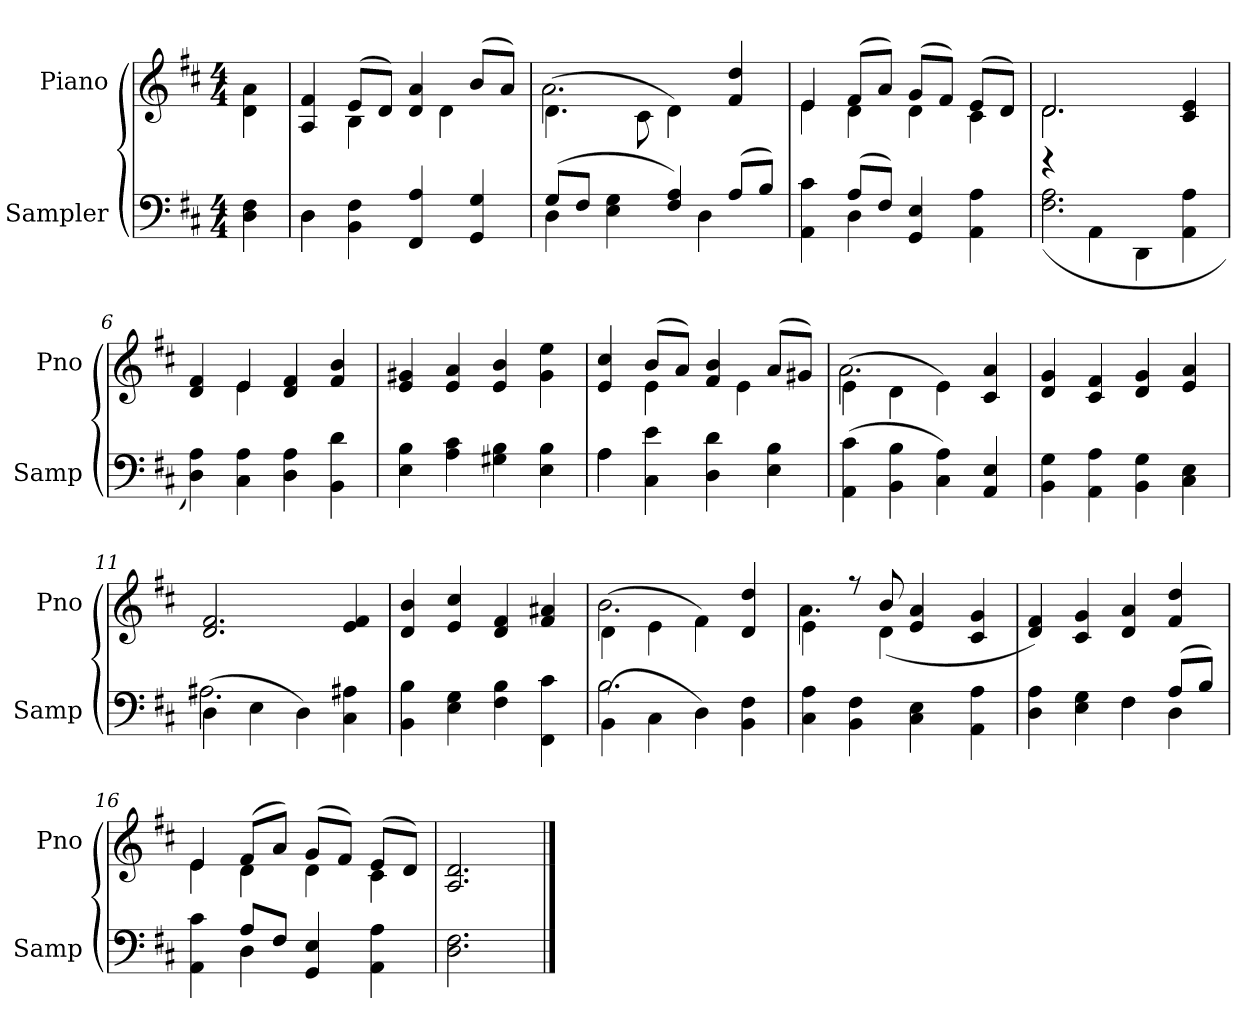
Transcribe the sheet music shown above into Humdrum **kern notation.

**kern	**kern
*part2	*part1
*staff2	*staff1
*I"Sampler	*I"Piano
*I'Samp	*I'Pno
*clefF4	*clefG2
*k[f#c#]	*k[f#c#]
*D:	*D:
*M4/4	*M4/4
=1	=1
4D 4F#	4d\ 4a\
=2	=2
*^	*^
4D\	4D	4A 4f#	4ryy
4BB 4F#	2.ryy	(8e/L	4B
.	.	8d/J)	.
4FF# 4A	.	4d 4a	8ryy
.	.	.	4d
4GG 4G	.	(8b/L	.
.	.	8a/J)	8ryy
=3	=3	=3	=3
(8G/L	4D	(4.d\	2.a
8F#/J	.	.	.
4E 4G	4.ryy	.	.
.	.	8c#\	.
4F# 4A)	.	4d\)	.
.	4D	.	.
(8A/L	.	4f# 4dd	4ryy
8B/J)	8ryy	.	.
=4	=4	=4	=4
4AA 4c#	4ryy	4e/	4e
(8A/L	4D	(8f#/L	4d
8F#/J)	.	8a/J)	.
4GG 4E	2ryy	(8g/L	4d
.	.	8f#/J)	.
4AA 4A	.	(8e/L	4c#
.	.	8d/J)	.
=5	=5	=5	=5
4r	(2.F# 2.A	2.d/	2.d
4AA\	.	.	.
4DD\	.	.	.
4AA 4A	4ryy	4c# 4e	4ryy
*v	*v	*	*
=6	=6	=6
4D 4A)	4d 4f#	4ryy
4C# 4A	4e/	4e
4D 4A	4d 4f#	2ryy
4BB 4d	4f# 4b	.
*	*v	*v
=7	=7
4E 4B	4e 4g#X
4A 4c#	4e 4a
4G#X 4B	4e 4b
4E 4B	4g# 4ee
=8	=8
*^	*^
4A\	4A	4e 4cc#	4ryy
4C# 4e	2.ryy	(8b/L	4e
.	.	8a/J)	.
4D 4d	.	4f# 4b	8ryy
.	.	.	4e
4E 4B	.	(8a/L	.
.	.	8g#X/J)	8ryy
*v	*v	*	*
=9	=9	=9
(4AA 4c#	(4e\	2.a
4BB 4B	4d\	.
4C# 4A)	4e\)	.
4AA 4E	4c# 4a	4ryy
*	*v	*v
=10	=10
4BB 4G	4d 4g
4AA 4A	4c# 4f#
4BB 4G	4d 4g
4C# 4E	4e 4a
=11	=11
*^	*
(4D\	2.A#	2.d 2.f#
4E\	.	.
4D\)	.	.
4C# 4A#X	4ryy	4e 4f#
*v	*v	*
=12	=12
4BB 4B	4d 4b
4E 4G	4e 4cc#
4F# 4B	4d 4f#
4FF# 4c#	4f# 4a#X
=13	=13
*^	*^
(4BB\	2.B	(4d\	2.b
4C#\	.	4e\	.
4D\)	.	4f#\)	.
4BB 4F#	4ryy	4d 4dd	4ryy
*v	*v	*	*
=14	=14	=14
4C# 4A	4e\	4.a
4BB 4F#	8r	.
.	8b/	(4d
4C# 4E	4e 4a	.
.	.	4.ryy
4AA 4A	4c# 4g	.
*	*v	*v
=15	=15
*^	*
4D 4A	2ryy	4d 4f#)
4E 4G	.	4c# 4g
4F#\	4F#	4d 4a
(8A/L	4D	4f# 4dd
8B/J)	.	.
=16	=16	=16
*	*	*^
4AA 4c#	4ryy	4e/	4e
8A/L	4D	(8f#/L	4d
8F#/J	.	8a/J)	.
4GG 4E	2ryy	(8g/L	4d
.	.	8f#/J)	.
4AA 4A	.	(8e/L	4c#
.	.	8d/J)	.
*v	*v	*	*
*	*v	*v
=17	=17
2.D 2.F#	2.A 2.d
==	==
*-	*-
